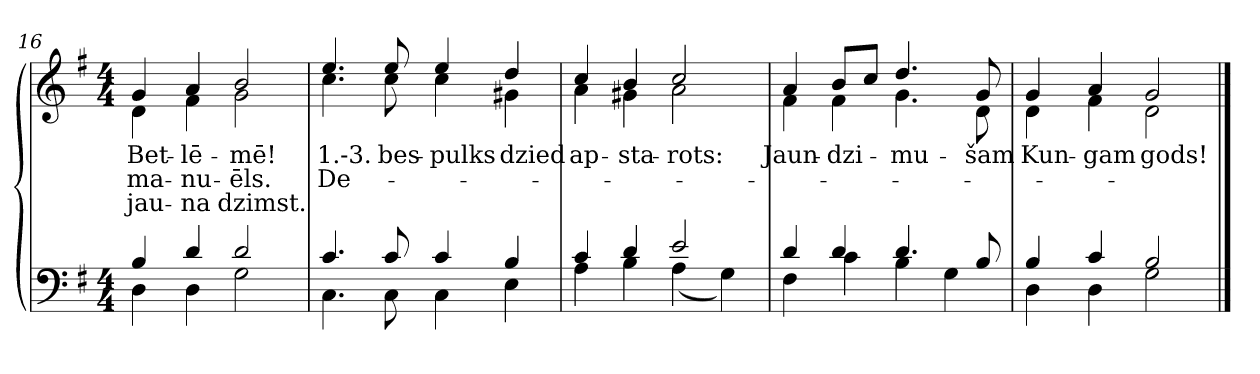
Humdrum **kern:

**kern	**kern	**text	**text	**text
*part2	*part1	*part1	*part1	*part1
*staff2	*staff1	*staff1	*staff1	*staff1
*clefF4	*clefG2	*	*	*
*k[f#]	*k[f#]	*	*	*
*G:	*G:	*	*	*
*M4/4	*M4/4	*	*	*
=16	=16	=16	=16	=16
*^	*	*	*	*
!	!	!	!LO:LY:b:color=#000000	!LO:LY:b:color=#000000	!LO:LY:b:color=#000000
*	*	*^	*	*	*
4Bi/	4Di\	4gi/	4di\	Bet-	-ma-	jau-
!	!	!	!	!LO:LY:b:color=#000000	!LO:LY:b:color=#000000	!LO:LY:b:color=#000000
4di/	4Di\	4ai/	4f#i\	-lē-	-nu-	-na
!	!	!	!	!LO:LY:b:color=#000000	!LO:LY:b:color=#000000	!LO:LY:b:color=#000000
2di/	2Gi\	2bi/	2gi\	-mē!	-ēls.	dzimst.
!!LO:LB:g=z	!!
=17	=17	=17	=17	=17	=17	=17
!	!	!	!	!LO:LY:b:color=#000000	!LO:LY:b:color=#000000	!
4.ci/	4.Ci\	4.eei/	4.cci\	1.-3.	De-	.
!	!	!	!	!LO:LY:b:color=#000000	!	!
8ci/	8Ci\	8eei/	8cci\	-bes-	.	.
!	!	!	!	!LO:LY:b:color=#000000	!	!
4ci/	4Ci\	4eei/	4cci\	-pulks	.	.
!	!	!	!	!LO:LY:b:color=#000000	!	!
4Bi/	4Ei\	4ddi/	4g#Xi\	dzied	.	.
=18	=18	=18	=18	=18	=18	=18
!	!	!	!	!LO:LY:b:color=#000000	!	!
4ci/	4Ai\	4cci/	4ai\	ap-	.	.
!	!	!	!	!LO:LY:b:color=#000000	!	!
4di/	4Bi\	4bi/	4g#Xi\	-sta-	.	.
!	!	!	!	!LO:LY:b:color=#000000	!	!
2ei/	(4Ai\	2cci/	2ai\	-rots:	.	.
.	4Gi\)	.	.	.	.	.
=19	=19	=19	=19	=19	=19	=19
!	!	!	!	!LO:LY:b:color=#000000	!	!
4di/	4F#i\	4ai/	4f#i\	Jaun-	.	.
!	!	!	!	!LO:LY:b:color=#000000	!	!
4di/	4ci\	8bi/L	4f#i\	-dzi-	.	.
.	.	8cci/J	.	.	.	.
!	!	!	!	!LO:LY:b:color=#000000	!	!
4.di/	4Bi\	4.ddi/	4.gi\	-mu-	.	.
.	4Gi\	.	.	.	.	.
!	!	!	!	!LO:LY:b:color=#000000	!	!
8Bi/	.	8gi/	8di\	-šam	.	.
=20	=20	=20	=20	=20	=20	=20
!	!	!	!	!LO:LY:b:color=#000000	!	!
4Bi/	4Di\	4gi/	4di\	Kun-	.	.
!	!	!	!	!LO:LY:b:color=#000000	!	!
4ci/	4Di\	4ai/	4f#i\	-gam	.	.
!	!	!	!	!LO:LY:b:color=#000000	!	!
2Bi/	2Gi\	2gi/	2di\	gods!	.	.
*v	*v	*	*	*	*	*
*	*v	*v	*	*	*
==	==	==	==	==
*-	*-	*-	*-	*-
